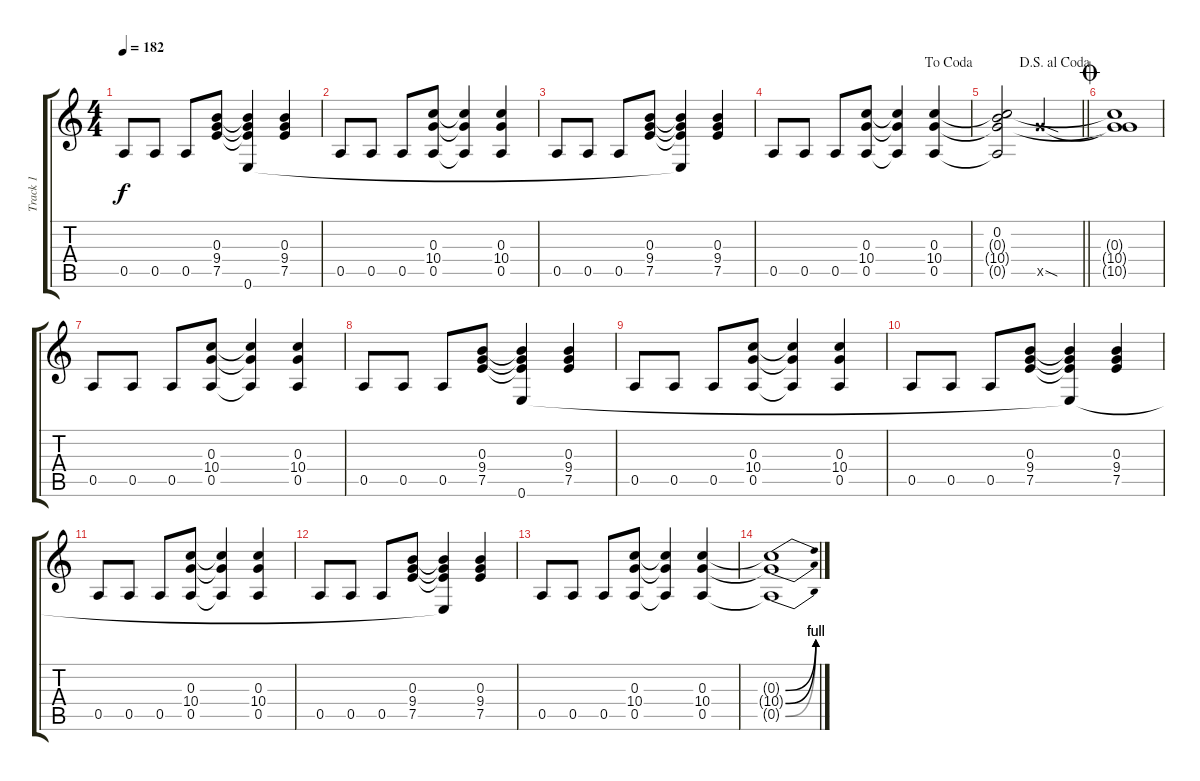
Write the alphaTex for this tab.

\track ("Track 1" "Track 1") {instrument overdrivenguitar}
\staff {score tabs}
\tuning (E4 B3 G3 D3 A2 E2) {hide}
\ts (4 4)
\tempo 182
\clef g2
\ks c
0.5.8{dy f} 0.5.8 0.5.8 (0.3 9.4 7.5).8 (0.3{t} 9.4{t} 7.5{t} 0.6{t}).4 (0.3 9.4 7.5).4 |
0.5.8 0.5.8 0.5.8 (0.3 10.4 0.5).8 (0.3{t} 10.4{t} 0.5{t}).4 (0.3 10.4 0.5).4 |
0.5.8 0.5.8 0.5.8 (0.3 9.4 7.5).8 (0.3{t} 9.4{t} 7.5{t} 0.6{t}).4 (0.3 9.4 7.5).4 |
\jump dacoda
0.5.8 0.5.8 0.5.8 (0.3 10.4 0.5).8 (0.3{t} 10.4{t} 0.5{t}).4 (0.3 10.4 0.5).4 |
\jump dalsegnoalcoda
\barLineRight lightlight
(0.2 0.3{t} 10.4{t} 0.5{t}).2 10.5{sod x}.2 |
\jump coda
(0.3{t} 10.4{t} 10.5{t}).1 |
0.5.8 0.5.8 0.5.8 (0.3 10.4 0.5).8 (0.3{t} 10.4{t} 0.5{t}).4 (0.3 10.4 0.5).4 |
0.5.8 0.5.8 0.5.8 (0.3 9.4 7.5).8 (0.3{t} 9.4{t} 7.5{t} 0.6).4 (0.3 9.4 7.5).4 |
0.5.8 0.5.8 0.5.8 (0.3 10.4 0.5).8 (0.3{t} 10.4{t} 0.5{t}).4 (0.3 10.4 0.5).4 |
0.5.8 0.5.8 0.5.8 (0.3 9.4 7.5).8 (0.3{t} 9.4{t} 7.5{t} 0.6{t}).4 (0.3 9.4 7.5).4 |
0.5.8 0.5.8 0.5.8 (0.3 10.4 0.5).8 (0.3{t} 10.4{t} 0.5{t}).4 (0.3 10.4 0.5).4 |
0.5.8 0.5.8 0.5.8 (0.3 9.4 7.5).8 (0.3{t} 9.4{t} 7.5{t} 0.6{t}).4 (0.3 9.4 7.5).4 |
0.5.8 0.5.8 0.5.8 (0.3 10.4 0.5).8 (0.3{t} 10.4{t} 0.5{t}).4 (0.3 10.4 0.5).4 |
(0.3{be (bend 0 0 60 4) t} 10.4{be (bend 0 0 60 4) t} 0.5{be (bend 0 0 60 4) t}).1
